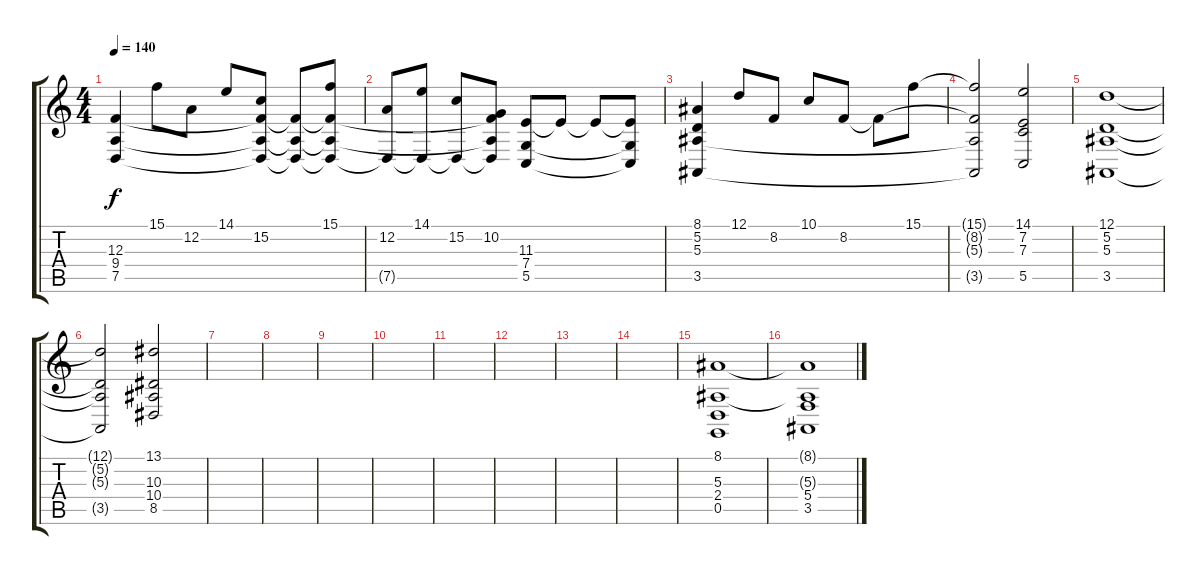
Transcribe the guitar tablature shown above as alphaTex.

\track "" {instrument stringensemble1}
\staff {score tabs}
\tuning (D4 A3 F3 C3 G2 D2) {hide}
\ts (4 4)
\tempo 140
\clef g2
\ks c
(12.3 9.4 7.5).4{dy f} 15.1.8 12.2.8 14.1.8 (15.2 12.3{t} 9.4{t} 7.5{t}).8 (12.3{t} 9.4{t} 7.5{t}).8 (15.1 12.3{t} 9.4{t} 7.5{t}).8 |
(12.2 7.5{t}).8 (14.1 7.5{t}).8 (15.2 7.5{t}).8 (10.2 12.3{t} 9.4{t} 7.5{t}).8 (11.3 7.4 5.5).8 11.3{t}.8 11.3{t}.8 (11.3{t} 7.4{t} 5.5{t}).8 |
(8.1 5.2 5.3 3.5).4 12.1.8 8.2.8 10.1.8 8.2.8 8.2{t}.8 15.1.8 |
(15.1{t} 8.2{t} 5.3{t} 3.5{t}).2 (14.1 7.2 7.3 5.5).2 |
(12.1 5.2 5.3 3.5).1 |
(12.1{t} 5.2{t} 5.3{t} 3.5{t}).2 (13.1 10.3 10.4 8.5).2 |
|
|
|
|
|
|
|
|
(8.1 5.3 2.4 0.5).1{volume 10} |
(8.1{t} 5.3{t} 5.4 3.5).1
